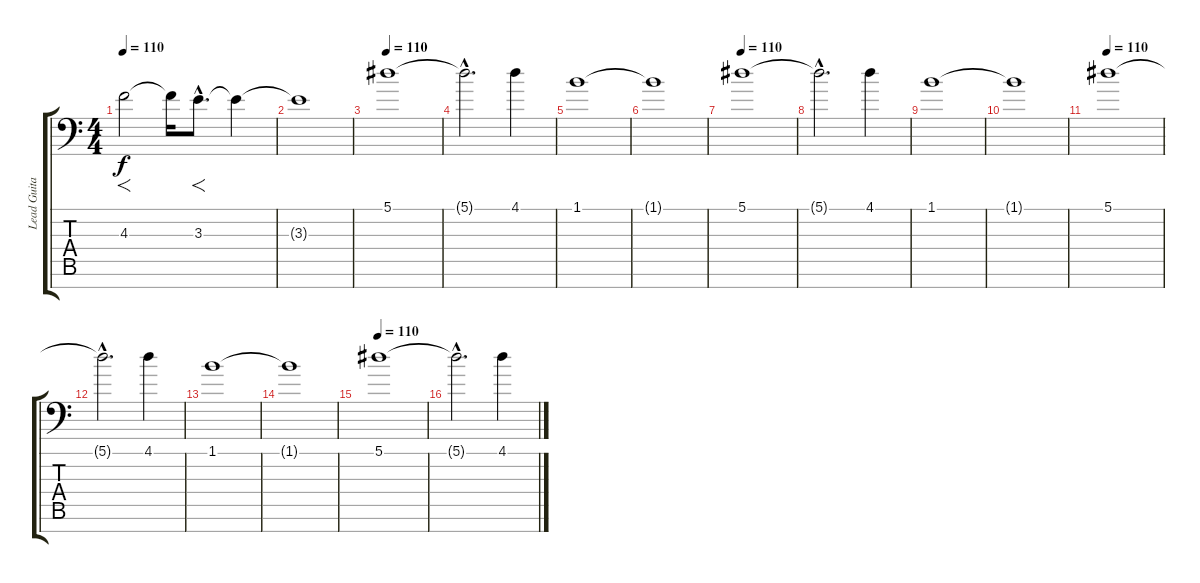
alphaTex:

\track ("Lead Guitar (Tuned To F)" "Lead Guita") {instrument distortionguitar}
\staff {score tabs}
\tuning (Bb3 Gb3 Db3 Ab2 Eb2 Bb1 F1) {hide}
\ts (4 4)
\tempo 110
\clef f4
\ks c
4.3.2{f dy f} 4.3{t}.16 3.3{hac}.8{f d} 3.3{t}.4 |
3.3{t}.1 |
\tempo 110
5.1.1 |
5.1{hac t}.2{d} 4.1.4 |
1.1.1 |
1.1{t}.1 |
\tempo 110
5.1.1 |
5.1{hac t}.2{d} 4.1.4 |
1.1.1 |
1.1{t}.1 |
\tempo 110
5.1.1 |
5.1{hac t}.2{d} 4.1.4 |
1.1.1 |
1.1{t}.1 |
\tempo 110
5.1.1 |
5.1{hac t}.2{d} 4.1.4
